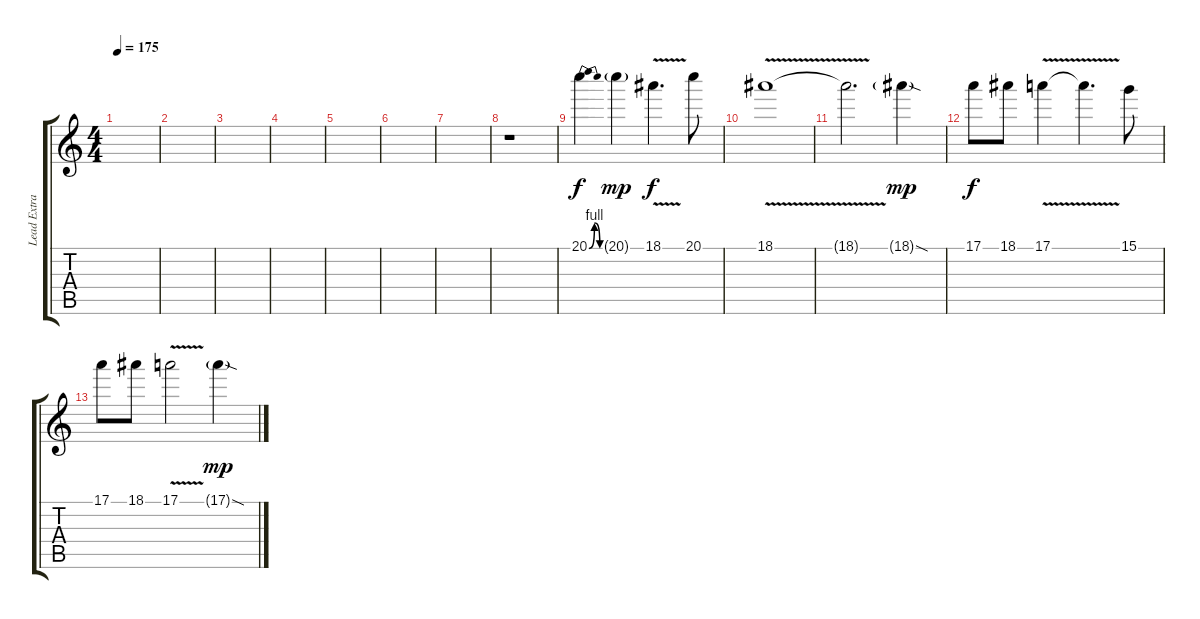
\track ("Lead Extra" "Lead Extra") {instrument distortionguitar}
\staff {score tabs}
\tuning (E4 B3 G3 D3 A2 D2) {hide}
\ts (4 4)
\tempo 175
\clef g2
\ks c
|
|
|
|
|
|
|
r.1 |
20.1{be (bendrelease 0 0 30 4 30 4 60 0)}.4{dy f} 20.1{g}.4{dy mp} 18.1{v}.4{d dy f} 20.1.8 |
18.1{v}.1 |
18.1{t}.2{d} 18.1{sod g}.4{dy mp} |
17.1.8{dy f} 18.1.8 17.1{v}.4 17.1{t}.4{d} 15.1.8 |
17.1.8 18.1.8 17.1{v}.2 17.1{sod g}.4{dy mp}
